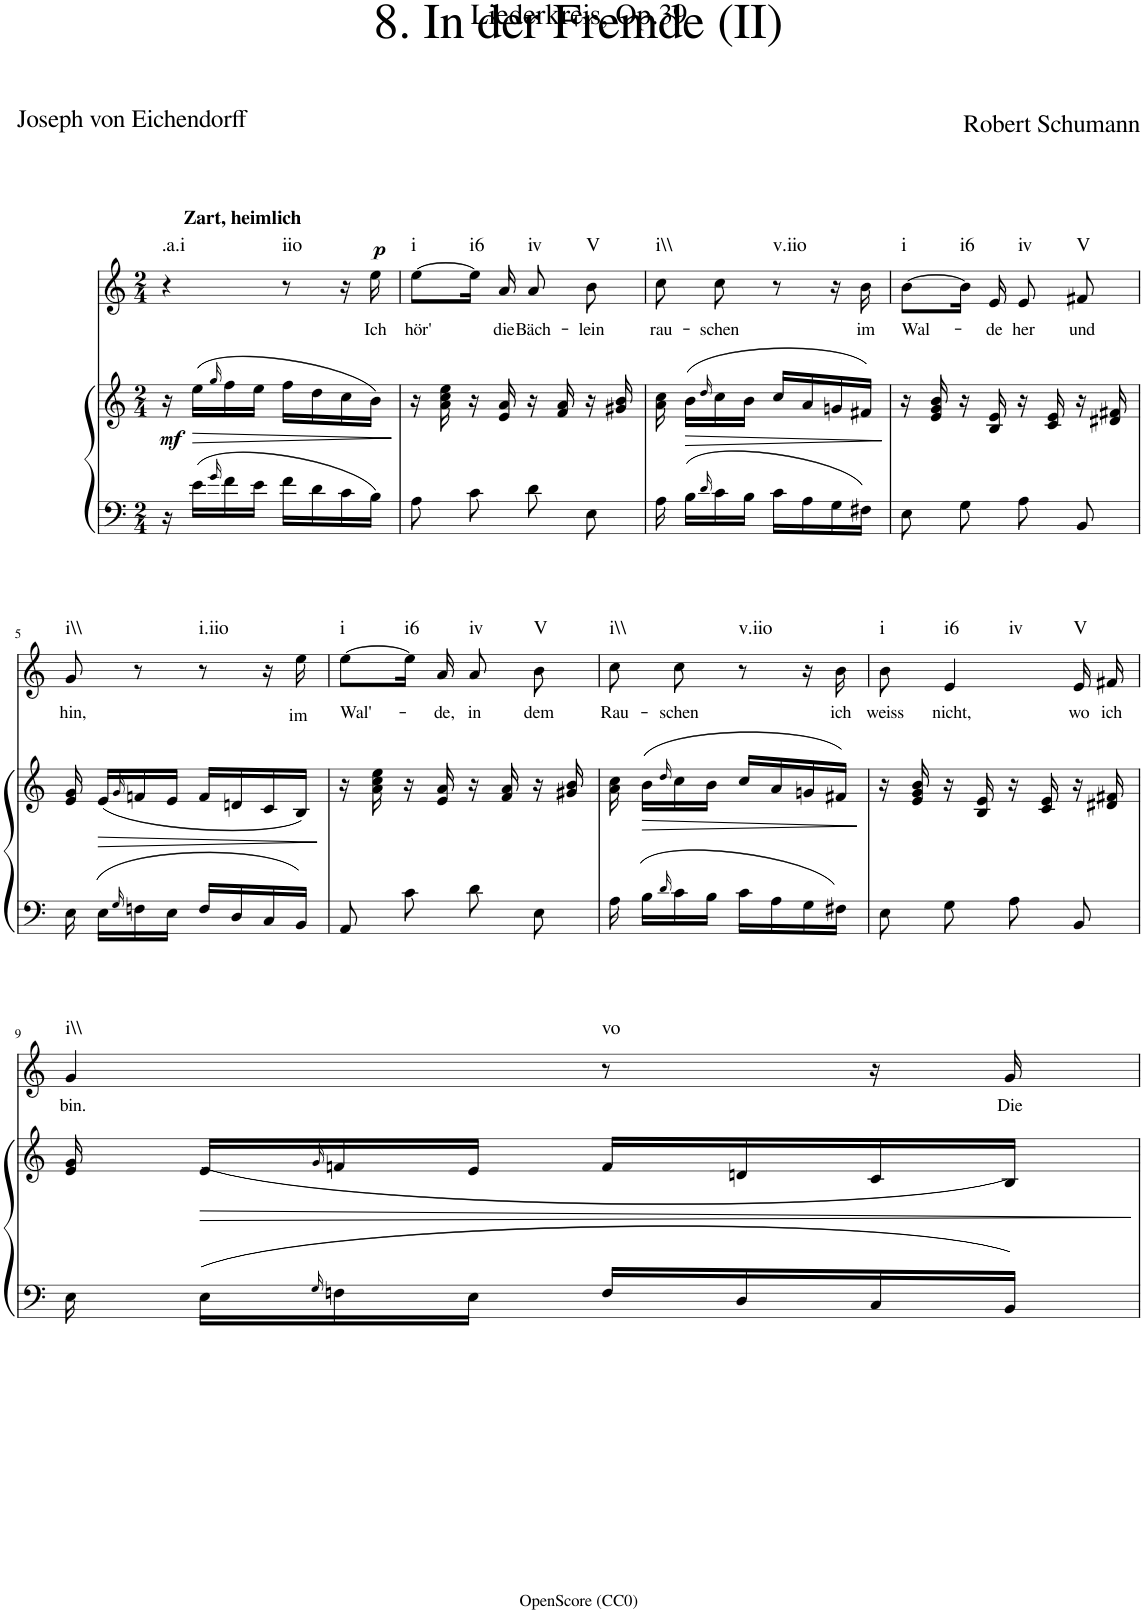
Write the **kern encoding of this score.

**kern	**kern	**dynam	**kern	**text	**dynam	**harte
*part2	*part2	*part2	*part1	*part1	*part1	*part1
*staff3	*staff2	*staff2/3	*staff1	*staff1	*staff1	*
*I"Piano	*	*	*I"Voice	*	*	*
*I'Pno	*	*	*	*	*	*
*clefF4	*clefG2	*	*clefG2	*	*	*
*k[]	*k[]	*	*k[]	*	*	*
*M2/4	*M2/4	*	*M2/4	*	*	*
=1	=1	=1	=1	=1	=1	=1
!	!	!	!LO:TX:a:B:t=Zart, heimlich	!	!	!
!	!	!LO:DY:b	!	!	!	!LO:H:kt=.a.i
16r	16r	mf	4r	.	.	N
!	!	!LO:HP:b	!	!	!	!
16e\LL	(16ee\LL	>	.	.	.	.
16qg/	16qgg/	.	.	.	.	.
16f\	16ff\	.	.	.	.	.
16e\JJ	16ee\JJ	.	.	.	.	.
!	!	!	!	!	!	!LO:H:kt=iio
16f\LL	16ff\LL	.	8r	.	.	N
16d\	16dd\	.	.	.	.	.
16c\	16cc\	.	16r	.	.	.
!	!	!	!	!LO:LY:b	!LO:DY:a	!
16B\JJ	16b\JJ)	.	16ee\	Ich	p	.
.	.	]	.	.	.	.
=2	=2	=2	=2	=2	=2	=2
!	!	!	!	!LO:LY:b	!	!LO:H:kt=i
8A\	16r	.	[8ee\L	hör'	.	N
.	16a\ 16cc\ 16ee\	.	.	.	.	.
!	!	!	!	!	!	!LO:H:kt=i6
8c\	16r	.	16ee\Jk]	.	.	N
!	!	!	!	!LO:LY:b	!	!
.	16e/ 16a/	.	16a/	die	.	.
!	!	!	!	!LO:LY:b	!	!LO:H:kt=iv
8d\	16r	.	8a/	Bäch-	.	N
.	16f/ 16a/	.	.	.	.	.
!	!	!	!	!LO:LY:b	!	!LO:H:kt=V
8E\	16r	.	8b\	-lein	.	N
.	16g#X/ 16b/	.	.	.	.	.
=3	=3	=3	=3	=3	=3	=3
!	!	!	!	!LO:LY:b	!	!LO:H:kt=i\\
16A\	16a\ 16cc\	.	8cc\	rau-	.	N
!	!	!LO:HP:b	!	!	!	!
16B\LL	(16b\LL	>	.	.	.	.
16qd/	16qdd/	.	.	.	.	.
!	!	!	!	!LO:LY:b	!	!
16c\	16cc\	.	8cc\	-schen	.	.
16B\JJ	16b\JJ	.	.	.	.	.
!	!	!	!	!	!	!LO:H:kt=v.iio
16c\LL	16cc/LL	.	8r	.	.	N
16A\	16a/	.	.	.	.	.
16G\	16gn/	.	16r	.	.	.
!	!	!	!	!LO:LY:b	!	!
16F#X\JJ	16f#X/JJ)	.	16b\	im	.	.
.	.	]	.	.	.	.
=4	=4	=4	=4	=4	=4	=4
!	!	!	!	!LO:LY:b	!	!LO:H:kt=i
8E\	16r	.	[8b\L	Wal-	.	N
.	16e/ 16g/ 16b/	.	.	.	.	.
!	!	!	!	!	!	!LO:H:kt=i6
8G\	16r	.	16b\Jk]	.	.	N
!	!	!	!	!LO:LY:b	!	!
.	16B/ 16e/	.	16e/	-de	.	.
!	!	!	!	!LO:LY:b	!	!LO:H:kt=iv
8A\	16r	.	8e/	her	.	N
.	16c/ 16e/	.	.	.	.	.
!	!	!	!	!LO:LY:b	!	!LO:H:kt=V
8BB/	16r	.	8f#X/	und	.	N
.	16d#X/ 16f#X/	.	.	.	.	.
!!LO:LB:g=z
=5	=5	=5	=5	=5	=5	=5
!	!	!	!	!LO:LY:b	!	!LO:H:kt=i\\
16E\	16e/ 16g/	.	8g/	hin,	.	N
!	!	!LO:HP:b	!	!	!	!
16E\LL	(16e/LL	>	.	.	.	.
16qG/	16qg/	.	.	.	.	.
16Fn\	16fn/	.	8r	.	.	.
16E\JJ	16e/JJ	.	.	.	.	.
!	!	!	!	!	!	!LO:H:kt=i.iio
16F/LL	16f/LL	.	8r	.	.	N
16D/	16dn/	.	.	.	.	.
16C/	16c/	.	16r	.	.	.
!	!	!	!	!LO:LY:b	!	!
16BB/JJ	16B/JJ)	.	16ee\	im	.	.
.	.	]	.	.	.	.
=6	=6	=6	=6	=6	=6	=6
!	!	!	!	!LO:LY:b	!	!LO:H:kt=i
8AA/	16r	.	[8ee\L	Wal'-	.	N
.	16a\ 16cc\ 16ee\	.	.	.	.	.
!	!	!	!	!	!	!LO:H:kt=i6
8c\	16r	.	16ee\Jk]	.	.	N
!	!	!	!	!LO:LY:b	!	!
.	16e/ 16a/	.	16a/	-de,	.	.
!	!	!	!	!LO:LY:b	!	!LO:H:kt=iv
8d\	16r	.	8a/	in	.	N
.	16f/ 16a/	.	.	.	.	.
!	!	!	!	!LO:LY:b	!	!LO:H:kt=V
8E\	16r	.	8b\	dem	.	N
.	16g#X/ 16b/	.	.	.	.	.
=7	=7	=7	=7	=7	=7	=7
!	!	!	!	!LO:LY:b	!	!LO:H:kt=i\\
16A\	16a\ 16cc\	.	8cc\	Rau-	.	N
!	!	!LO:HP:b	!	!	!	!
16B\LL	(16b\LL	>	.	.	.	.
16qd/	16qdd/	.	.	.	.	.
!	!	!	!	!LO:LY:b	!	!
16c\	16cc\	.	8cc\	-schen	.	.
16B\JJ	16b\JJ	.	.	.	.	.
!	!	!	!	!	!	!LO:H:kt=v.iio
16c\LL	16cc/LL	.	8r	.	.	N
16A\	16a/	.	.	.	.	.
16G\	16gn/	.	16r	.	.	.
!	!	!	!	!LO:LY:b	!	!
16F#X\JJ	16f#X/JJ)	.	16b\	ich	.	.
.	.	]	.	.	.	.
=8	=8	=8	=8	=8	=8	=8
!	!	!	!	!LO:LY:b	!	!LO:H:kt=i
8E\	16r	.	8b\	weiss	.	N
.	16e/ 16g/ 16b/	.	.	.	.	.
!	!	!	!	!LO:LY:b	!	!LO:H:n=1:kt=i6
!	!	!	!	!	!	!LO:H:n=2:kt=iv
8G\	16r	.	4e/	nicht,	.	N N
.	16B/ 16e/	.	.	.	.	.
8A\	16r	.	.	.	.	.
.	16c/ 16e/	.	.	.	.	.
!	!	!	!	!LO:LY:b	!	!LO:H:kt=V
8BB/	16r	.	16e/	wo	.	N
!	!	!	!	!LO:LY:b	!	!
.	16d#X/ 16f#X/	.	16f#X/	ich	.	.
!!LO:LB:g=z
=9	=9	=9	=9	=9	=9	=9
!	!	!	!	!LO:LY:b	!	!LO:H:kt=i\\
16E\	16e/ 16g/	.	4g/	bin.	.	N
!	!	!LO:HP:b	!	!	!	!
16E\LL	(16e/LL	>	.	.	.	.
16qG/	16qg/	.	.	.	.	.
16Fn\	16fn/	.	.	.	.	.
16E\JJ	16e/JJ	.	.	.	.	.
!	!	!	!	!	!	!LO:H:kt=vo
16F/LL	16f/LL	.	8r	.	.	N
16D/	16dn/	.	.	.	.	.
16C/	16c/	.	16r	.	.	.
!	!	!	!	!LO:LY:b	!	!
16BB/JJ	16B/JJ)	.	16g/	Die	.	.
.	.	]	.	.	.	.
=	=	=	=	=	=	=
*-	*-	*-	*-	*-	*-	*-
